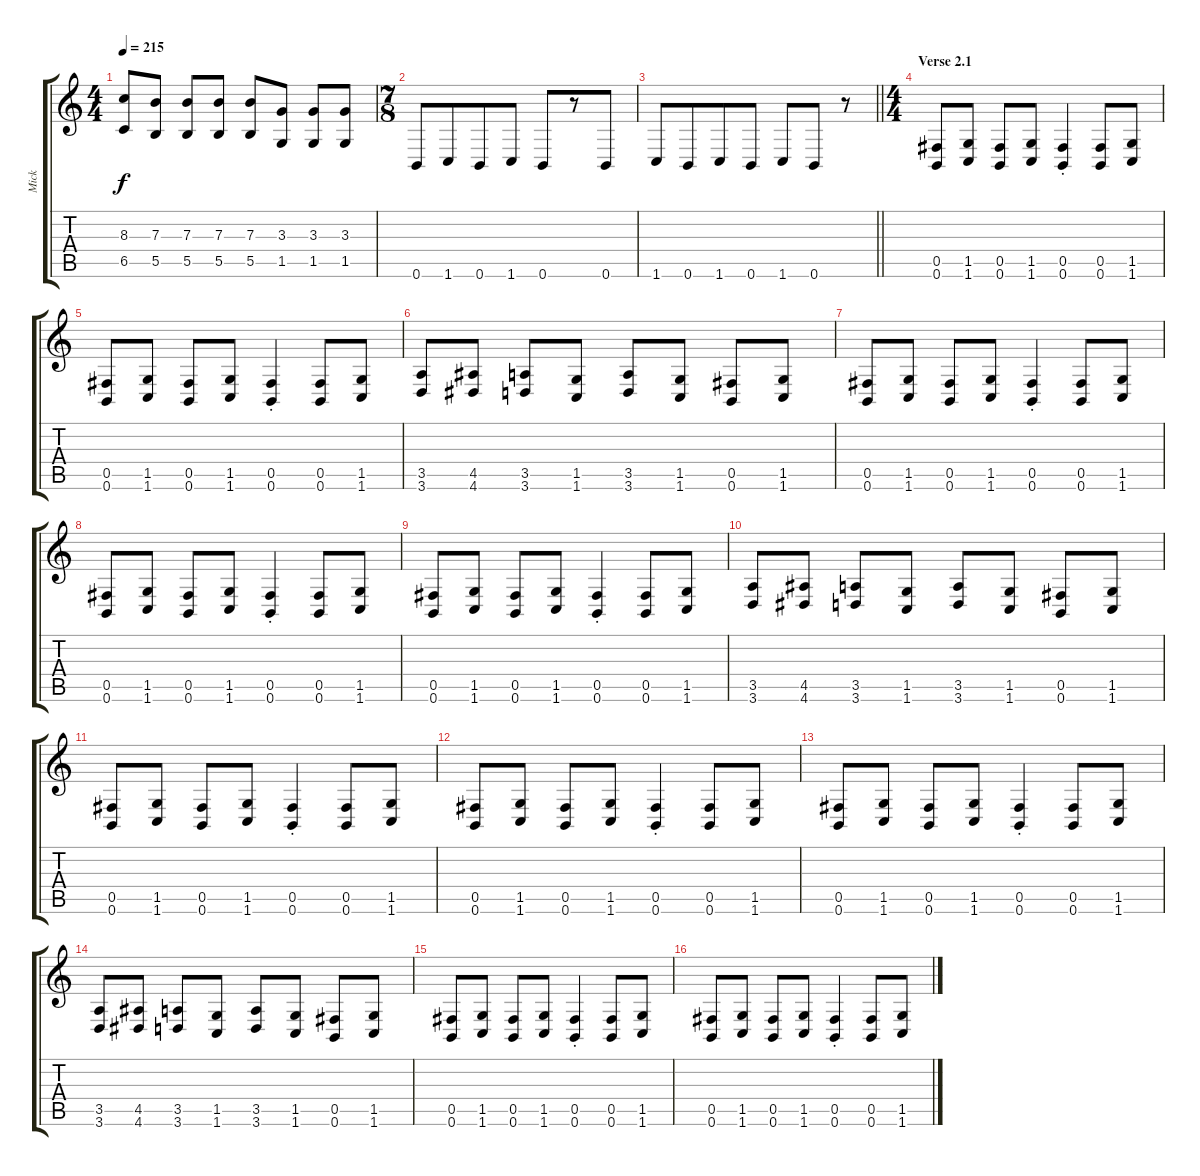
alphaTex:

\track ("Mick" "Mick") {instrument distortionguitar}
\staff {score tabs}
\tuning (Db4 Ab3 E3 B2 Gb2 B1) {hide}
\ts (4 4)
\tempo 215
\clef g2
\ks c
(8.3 6.5).8{dy f} (7.3 5.5).8 (7.3 5.5).8 (7.3 5.5).8 (7.3 5.5).8 (3.3 1.5).8 (3.3 1.5).8 (3.3 1.5).8 |
\ts (7 8)
0.6.8 1.6.8 0.6.8 1.6.8 0.6.8 r.8 0.6.8 |
\barLineRight lightlight
1.6.8 0.6.8 1.6.8 0.6.8 1.6.8 0.6.8 r.8 |
\ts (4 4)
\section ("" "Verse 2.1")
(0.5 0.6).8 (1.5 1.6).8 (0.5 0.6).8 (1.5 1.6).8 (0.5{st} 0.6{st}).4 (0.5 0.6).8 (1.5 1.6).8 |
(0.5 0.6).8 (1.5 1.6).8 (0.5 0.6).8 (1.5 1.6).8 (0.5{st} 0.6{st}).4 (0.5 0.6).8 (1.5 1.6).8 |
(3.5 3.6).8 (4.5 4.6).8 (3.5 3.6).8 (1.5 1.6).8 (3.5 3.6).8 (1.5 1.6).8 (0.5 0.6).8 (1.5 1.6).8 |
(0.5 0.6).8 (1.5 1.6).8 (0.5 0.6).8 (1.5 1.6).8 (0.5{st} 0.6{st}).4 (0.5 0.6).8 (1.5 1.6).8 |
(0.5 0.6).8 (1.5 1.6).8 (0.5 0.6).8 (1.5 1.6).8 (0.5{st} 0.6{st}).4 (0.5 0.6).8 (1.5 1.6).8 |
(0.5 0.6).8 (1.5 1.6).8 (0.5 0.6).8 (1.5 1.6).8 (0.5{st} 0.6{st}).4 (0.5 0.6).8 (1.5 1.6).8 |
(3.5 3.6).8 (4.5 4.6).8 (3.5 3.6).8 (1.5 1.6).8 (3.5 3.6).8 (1.5 1.6).8 (0.5 0.6).8 (1.5 1.6).8 |
(0.5 0.6).8 (1.5 1.6).8 (0.5 0.6).8 (1.5 1.6).8 (0.5{st} 0.6{st}).4 (0.5 0.6).8 (1.5 1.6).8 |
(0.5 0.6).8 (1.5 1.6).8 (0.5 0.6).8 (1.5 1.6).8 (0.5{st} 0.6{st}).4 (0.5 0.6).8 (1.5 1.6).8 |
(0.5 0.6).8 (1.5 1.6).8 (0.5 0.6).8 (1.5 1.6).8 (0.5{st} 0.6{st}).4 (0.5 0.6).8 (1.5 1.6).8 |
(3.5 3.6).8 (4.5 4.6).8 (3.5 3.6).8 (1.5 1.6).8 (3.5 3.6).8 (1.5 1.6).8 (0.5 0.6).8 (1.5 1.6).8 |
(0.5 0.6).8 (1.5 1.6).8 (0.5 0.6).8 (1.5 1.6).8 (0.5{st} 0.6{st}).4 (0.5 0.6).8 (1.5 1.6).8 |
(0.5 0.6).8 (1.5 1.6).8 (0.5 0.6).8 (1.5 1.6).8 (0.5{st} 0.6{st}).4 (0.5 0.6).8 (1.5 1.6).8
